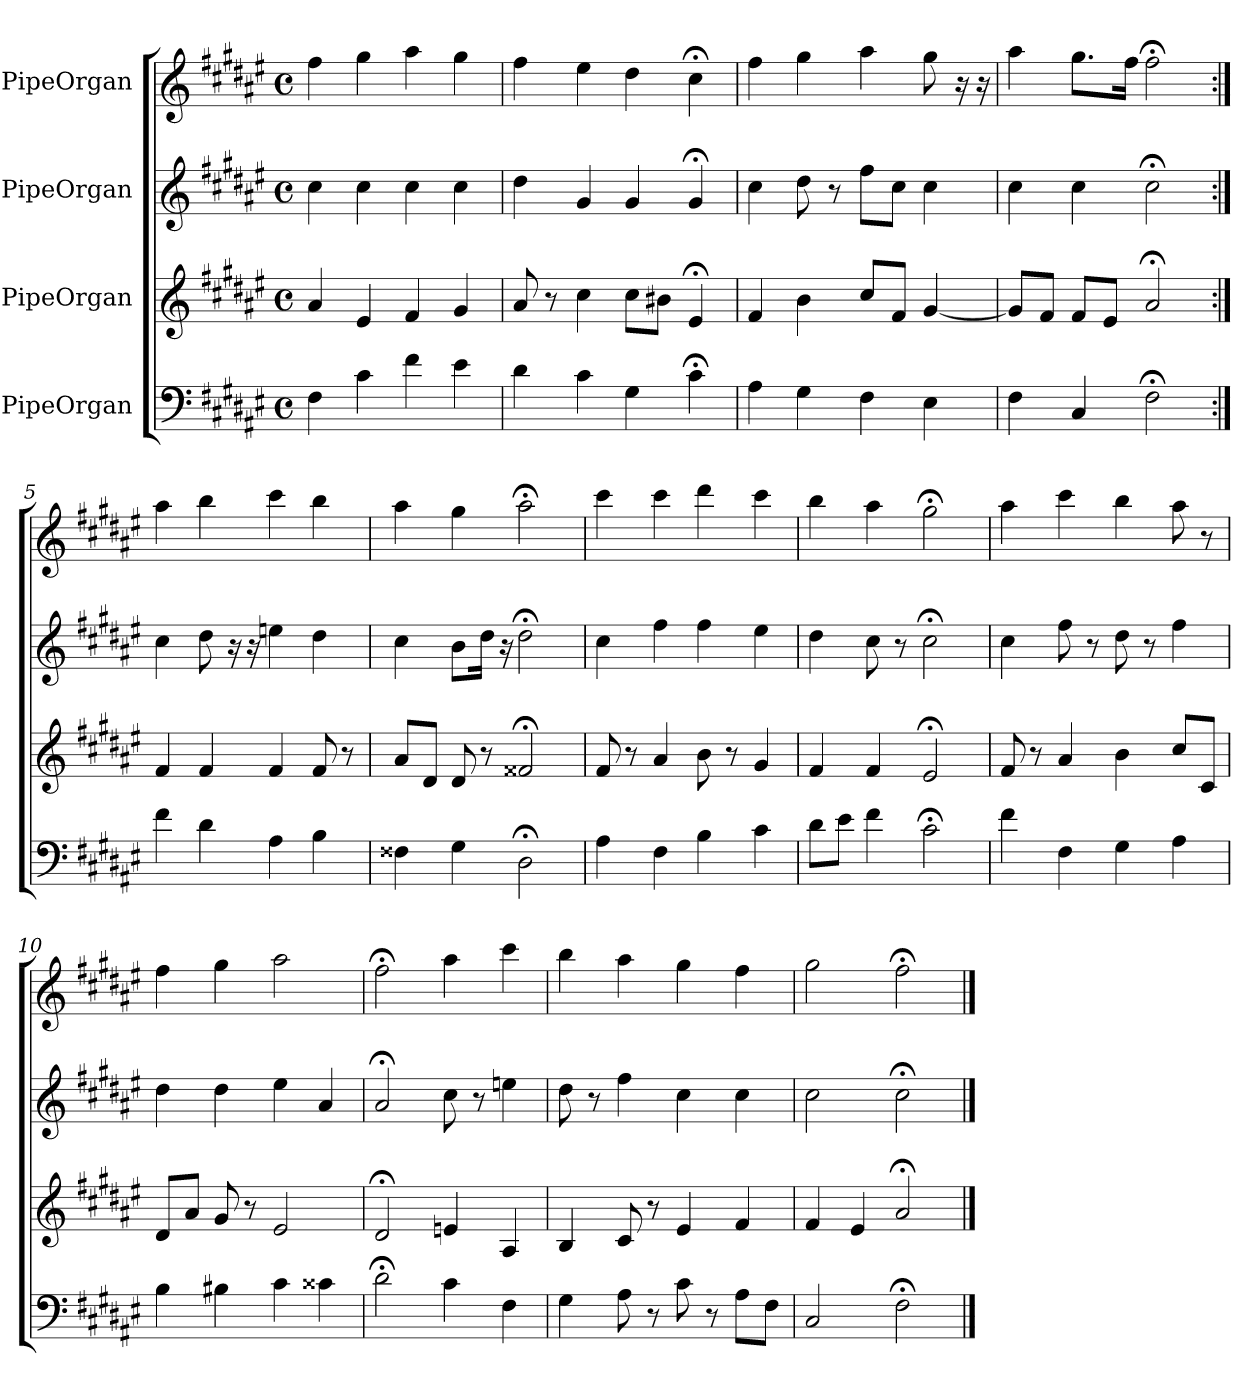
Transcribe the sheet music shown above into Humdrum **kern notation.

**kern	**kern	**kern	**kern
*part4	*part3	*part2	*part1
*staff4	*staff3	*staff2	*staff1
*I"PipeOrgan	*I"PipeOrgan	*I"PipeOrgan	*I"PipeOrgan
*k[f#c#g#d#a#e#]	*k[f#c#g#d#a#e#]	*k[f#c#g#d#a#e#]	*k[f#c#g#d#a#e#]
*F#:	*F#:	*F#:	*F#:
*M4/4	*M4/4	*M4/4	*M4/4
*met(c)	*met(c)	*met(c)	*met(c)
*MM60	*MM60	*MM60	*MM60
=1	=1	=1	=1
4F#	4a#	4cc#	4ff#
4c#	4e#	4cc#	4gg#
4f#	4f#	4cc#	4aa#
4e#	4g#	4cc#	4gg#
=2	=2	=2	=2
4d#	8a#	4dd#	4ff#
.	8r	.	.
4c#	4cc#	4g#	4ee#
4G#	8cc#L	4g#	4dd#
.	8b#XJ	.	.
4c#;<	4e#;<	4g#;<	4cc#;<
=3	=3	=3	=3
4A#	4f#	4cc#	4ff#
4G#	4b	8dd#	4gg#
.	.	8r	.
4F#	8cc#L	8ff#L	4aa#
.	8f#J	8cc#J	.
4E#	[4g#	4cc#	8gg#
.	.	.	16r
.	.	.	16r
=4	=4	=4	=4
4F#	8g#L]	4cc#	4aa#
.	8f#J	.	.
4C#	8f#L	4cc#	8.gg#L
.	8e#J	.	.
.	.	.	16ff#Jk
2F#;<	2a#;<	2cc#;<	2ff#;<
=5:|!	=5:|!	=5:|!	=5:|!
4f#	4f#	4cc#	4aa#
4d#	4f#	8dd#	4bb
.	.	16r	.
.	.	16r	.
4A#	4f#	4een	4ccc#
4B	8f#	4dd#	4bb
.	8r	.	.
=6	=6	=6	=6
4F##X	8a#L	4cc#	4aa#
.	8d#J	.	.
4G#	8d#	8bL	4gg#
.	8r	16dd#Jk	.
.	.	16r	.
2D#;<	2f##X;<	2dd#;<	2aa#;<
=7	=7	=7	=7
4A#	8f#	4cc#	4ccc#
.	8r	.	.
4F#	4a#	4ff#	4ccc#
4B	8b	4ff#	4ddd#
.	8r	.	.
4c#	4g#	4ee#	4ccc#
=8	=8	=8	=8
8d#L	4f#	4dd#	4bb
8e#J	.	.	.
4f#	4f#	8cc#	4aa#
.	.	8r	.
2c#;<	2e#;<	2cc#;<	2gg#;<
=9	=9	=9	=9
4f#	8f#	4cc#	4aa#
.	8r	.	.
4F#	4a#	8ff#	4ccc#
.	.	8r	.
4G#	4b	8dd#	4bb
.	.	8r	.
4A#	8cc#L	4ff#	8aa#
.	8c#J	.	8r
=10	=10	=10	=10
4B	8d#L	4dd#	4ff#
.	8a#J	.	.
4B#X	8g#	4dd#	4gg#
.	8r	.	.
4c#	2e#	4ee#	2aa#
4c##X	.	4a#	.
=11	=11	=11	=11
2d#;<	2d#;<	2a#;<	2ff#;<
4c#	4en	8cc#	4aa#
.	.	8r	.
4F#	4A#	4een	4ccc#
=12	=12	=12	=12
4G#	4B	8dd#	4bb
.	.	8r	.
8A#	8c#	4ff#	4aa#
8r	8r	.	.
8c#	4e#	4cc#	4gg#
8r	.	.	.
8A#L	4f#	4cc#	4ff#
8F#J	.	.	.
=13	=13	=13	=13
2C#	4f#	2cc#	2gg#
.	4e#	.	.
2F#;<	2a#;<	2cc#;<	2ff#;<
==	==	==	==
*-	*-	*-	*-
